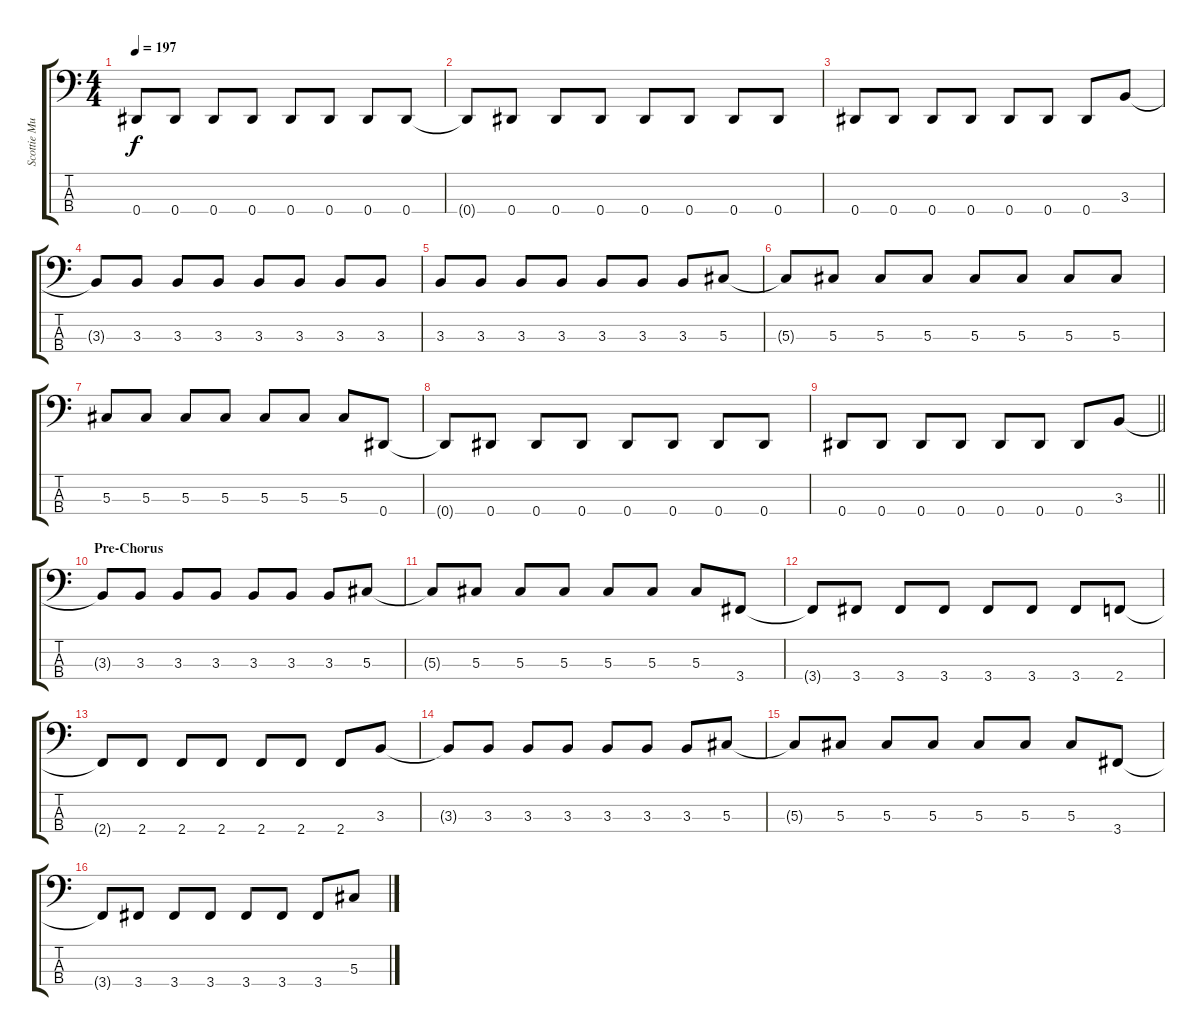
\track ("Scottie Murphy - Bass" "Scottie Mu") {instrument electricbasspick}
\staff {score tabs}
\tuning (Gb2 Db2 Ab1 Eb1) {hide}
\ts (4 4)
\tempo 197
\clef f4
\ks c
0.4.8{dy f} 0.4.8 0.4.8 0.4.8 0.4.8 0.4.8 0.4.8 0.4.8 |
0.4{t}.8 0.4.8 0.4.8 0.4.8 0.4.8 0.4.8 0.4.8 0.4.8 |
0.4.8 0.4.8 0.4.8 0.4.8 0.4.8 0.4.8 0.4.8 3.3.8 |
3.3{t}.8 3.3.8 3.3.8 3.3.8 3.3.8 3.3.8 3.3.8 3.3.8 |
3.3.8 3.3.8 3.3.8 3.3.8 3.3.8 3.3.8 3.3.8 5.3.8 |
5.3{t}.8 5.3.8 5.3.8 5.3.8 5.3.8 5.3.8 5.3.8 5.3.8 |
5.3.8 5.3.8 5.3.8 5.3.8 5.3.8 5.3.8 5.3.8 0.4.8 |
0.4{t}.8 0.4.8 0.4.8 0.4.8 0.4.8 0.4.8 0.4.8 0.4.8 |
\barLineRight lightlight
0.4.8 0.4.8 0.4.8 0.4.8 0.4.8 0.4.8 0.4.8 3.3.8 |
\section ("" "Pre-Chorus")
3.3{t}.8 3.3.8 3.3.8 3.3.8 3.3.8 3.3.8 3.3.8 5.3.8 |
5.3{t}.8 5.3.8 5.3.8 5.3.8 5.3.8 5.3.8 5.3.8 3.4.8 |
3.4{t}.8 3.4.8 3.4.8 3.4.8 3.4.8 3.4.8 3.4.8 2.4.8 |
2.4{t}.8 2.4.8 2.4.8 2.4.8 2.4.8 2.4.8 2.4.8 3.3.8 |
3.3{t}.8 3.3.8 3.3.8 3.3.8 3.3.8 3.3.8 3.3.8 5.3.8 |
5.3{t}.8 5.3.8 5.3.8 5.3.8 5.3.8 5.3.8 5.3.8 3.4.8 |
3.4{t}.8 3.4.8 3.4.8 3.4.8 3.4.8 3.4.8 3.4.8 5.3.8
